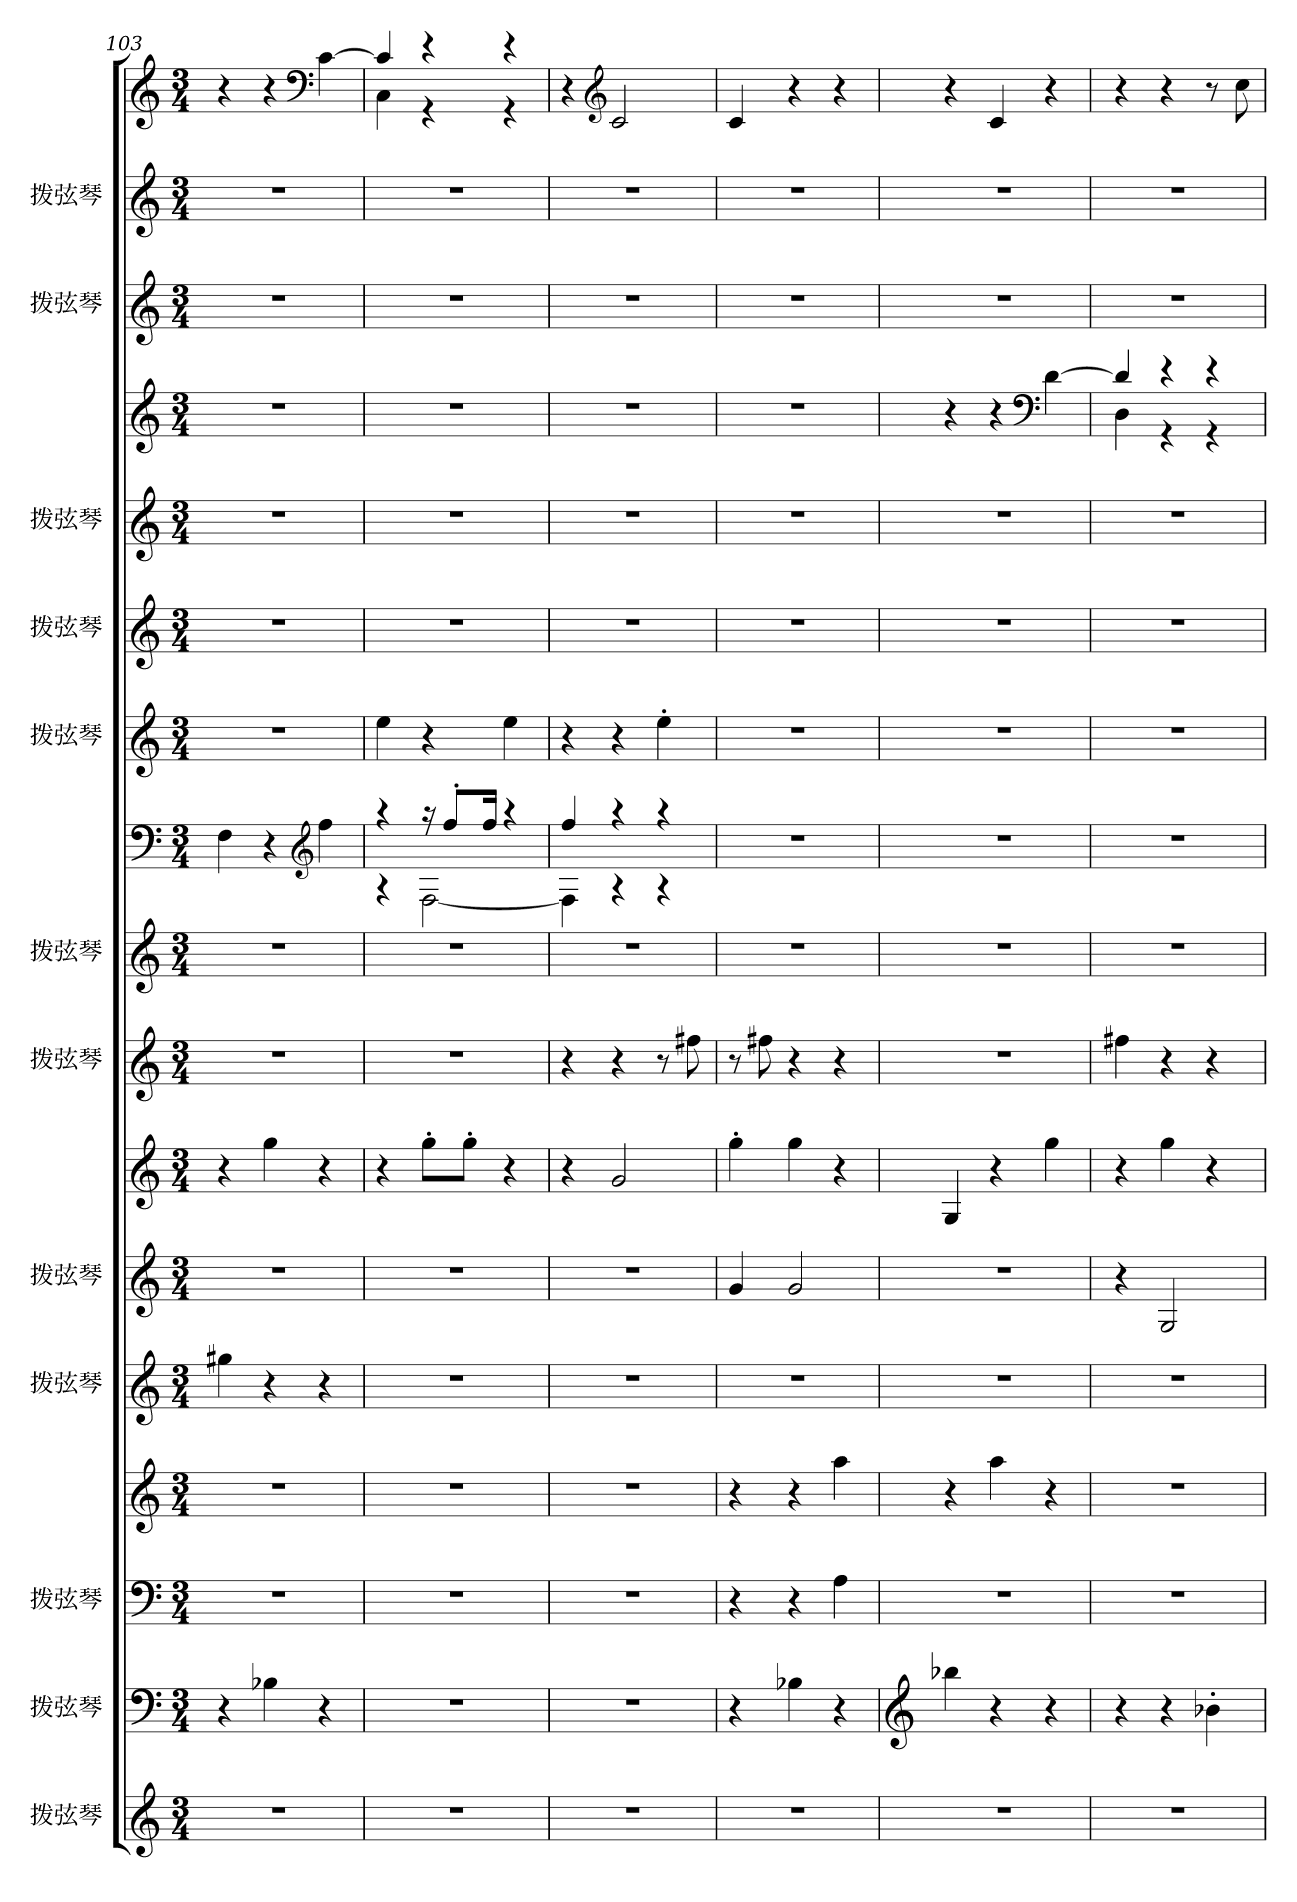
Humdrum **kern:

**kern	**kern	**kern	**kern	**kern	**kern	**kern	**kern	**kern	**kern	**kern	**kern	**kern	**kern	**kern	**kern	**kern
*part12	*part11	*part10	*part10	*part9	*part8	*part8	*part7	*part6	*part6	*part5	*part4	*part3	*part3	*part2	*part1	*part1
*staff17	*staff16	*staff15	*staff14	*staff13	*staff12	*staff11	*staff10	*staff9	*staff8	*staff7	*staff6	*staff5	*staff4	*staff3	*staff2	*staff1
*I"拨弦琴	*I"拨弦琴	*I"拨弦琴	*	*I"拨弦琴	*I"拨弦琴	*	*I"拨弦琴	*I"拨弦琴	*	*I"拨弦琴	*I"拨弦琴	*I"拨弦琴	*	*I"拨弦琴	*I"拨弦琴	*
*clefG2	*clefF4	*clefF4	*clefG2	*clefG2	*clefG2	*clefG2	*clefG2	*clefG2	*clefF4	*clefG2	*clefG2	*clefG2	*clefG2	*clefG2	*clefG2	*clefG2
*k[]	*k[]	*k[]	*k[]	*k[]	*k[]	*k[]	*k[]	*k[]	*k[]	*k[]	*k[]	*k[]	*k[]	*k[]	*k[]	*k[]
*M3/4	*M3/4	*M3/4	*M3/4	*M3/4	*M3/4	*M3/4	*M3/4	*M3/4	*M3/4	*M3/4	*M3/4	*M3/4	*M3/4	*M3/4	*M3/4	*M3/4
=103	=103	=103	=103	=103	=103	=103	=103	=103	=103	=103	=103	=103	=103	=103	=103	=103
2.r	4r	2.r	2.r	4gg#X\	2.r	4r	2.r	2.r	4F\	2.r	2.r	2.r	2.r	2.r	2.r	4r
.	4B-X\	.	.	4r	.	4gg\	.	.	4r	.	.	.	.	.	.	4r
*	*	*	*	*	*	*	*	*	*clefG2	*	*	*	*	*	*	*clefF4
.	4r	.	.	4r	.	4r	.	.	4ff\	.	.	.	.	.	.	[4c\
=104	=104	=104	=104	=104	=104	=104	=104	=104	=104	=104	=104	=104	=104	=104	=104	=104
*	*	*	*	*	*	*	*	*	*^	*	*	*	*	*	*	*^
2.r	2.r	2.r	2.r	2.r	2.r	4r	2.r	2.r	4r	4r	4ee\	2.r	2.r	2.r	2.r	2.r	4c/]	4C\
.	.	.	.	.	.	8gg'\L	.	.	16r	[2F\	4r	.	.	.	.	.	4r	4r
.	.	.	.	.	.	.	.	.	8ff'/L	.	.	.	.	.	.	.	.	.
.	.	.	.	.	.	8gg'\J	.	.	.	.	.	.	.	.	.	.	.	.
.	.	.	.	.	.	.	.	.	16ff/Jk	.	.	.	.	.	.	.	.	.
.	.	.	.	.	.	4r	.	.	4r	.	4ee\	.	.	.	.	.	4r	4r
*	*	*	*	*	*	*	*	*	*	*	*	*	*	*	*	*	*v	*v
=105	=105	=105	=105	=105	=105	=105	=105	=105	=105	=105	=105	=105	=105	=105	=105	=105	=105
2.r	2.r	2.r	2.r	2.r	2.r	4r	4r	2.r	4ff/	4F\]	4r	2.r	2.r	2.r	2.r	2.r	4r
*	*	*	*	*	*	*	*	*	*	*	*	*	*	*	*	*	*clefG2
.	.	.	.	.	.	2g/	4r	.	4r	4r	4r	.	.	.	.	.	2c/
.	.	.	.	.	.	.	8r	.	4r	4r	4ee'\	.	.	.	.	.	.
.	.	.	.	.	.	.	8ff#X\	.	.	.	.	.	.	.	.	.	.
*	*	*	*	*	*	*	*	*	*v	*v	*	*	*	*	*	*	*
=106	=106	=106	=106	=106	=106	=106	=106	=106	=106	=106	=106	=106	=106	=106	=106	=106
2.r	4r	4r	4r	2.r	4g/	4gg'\	8r	2.r	2.r	2.r	2.r	2.r	2.r	2.r	2.r	4c/
.	.	.	.	.	.	.	8ff#X\	.	.	.	.	.	.	.	.	.
.	4B-X\	4r	4r	.	2g/	4gg\	4r	.	.	.	.	.	.	.	.	4r
.	4r	4A\	4aa\	.	.	4r	4r	.	.	.	.	.	.	.	.	4r
!!LO:PB:g=z
=107	=107	=107	=107	=107	=107	=107	=107	=107	=107	=107	=107	=107	=107	=107	=107	=107
*	*clefG2	*	*	*	*	*	*	*	*	*	*	*	*	*	*	*
2.r	4bb-X\	2.r	4r	2.r	2.r	4G/	2.r	2.r	2.r	2.r	2.r	2.r	4r	2.r	2.r	4r
.	4r	.	4aa\	.	.	4r	.	.	.	.	.	.	4r	.	.	4c/
*	*	*	*	*	*	*	*	*	*	*	*	*	*clefF4	*	*	*
.	4r	.	4r	.	.	4gg\	.	.	.	.	.	.	[4d\	.	.	4r
=108	=108	=108	=108	=108	=108	=108	=108	=108	=108	=108	=108	=108	=108	=108	=108	=108
*	*	*	*	*	*	*	*	*	*	*	*	*	*^	*	*	*
2.r	4r	2.r	2.r	2.r	4r	4r	4ff#X\	2.r	2.r	2.r	2.r	2.r	4d/]	4D\	2.r	2.r	4r
.	4r	.	.	.	2G/	4gg\	4r	.	.	.	.	.	4r	4r	.	.	4r
.	4b-X'\	.	.	.	.	4r	4r	.	.	.	.	.	4r	4r	.	.	8r
.	.	.	.	.	.	.	.	.	.	.	.	.	.	.	.	.	8cc\
*	*	*	*	*	*	*	*	*	*	*	*	*	*v	*v	*	*	*
=	=	=	=	=	=	=	=	=	=	=	=	=	=	=	=	=
*-	*-	*-	*-	*-	*-	*-	*-	*-	*-	*-	*-	*-	*-	*-	*-	*-
